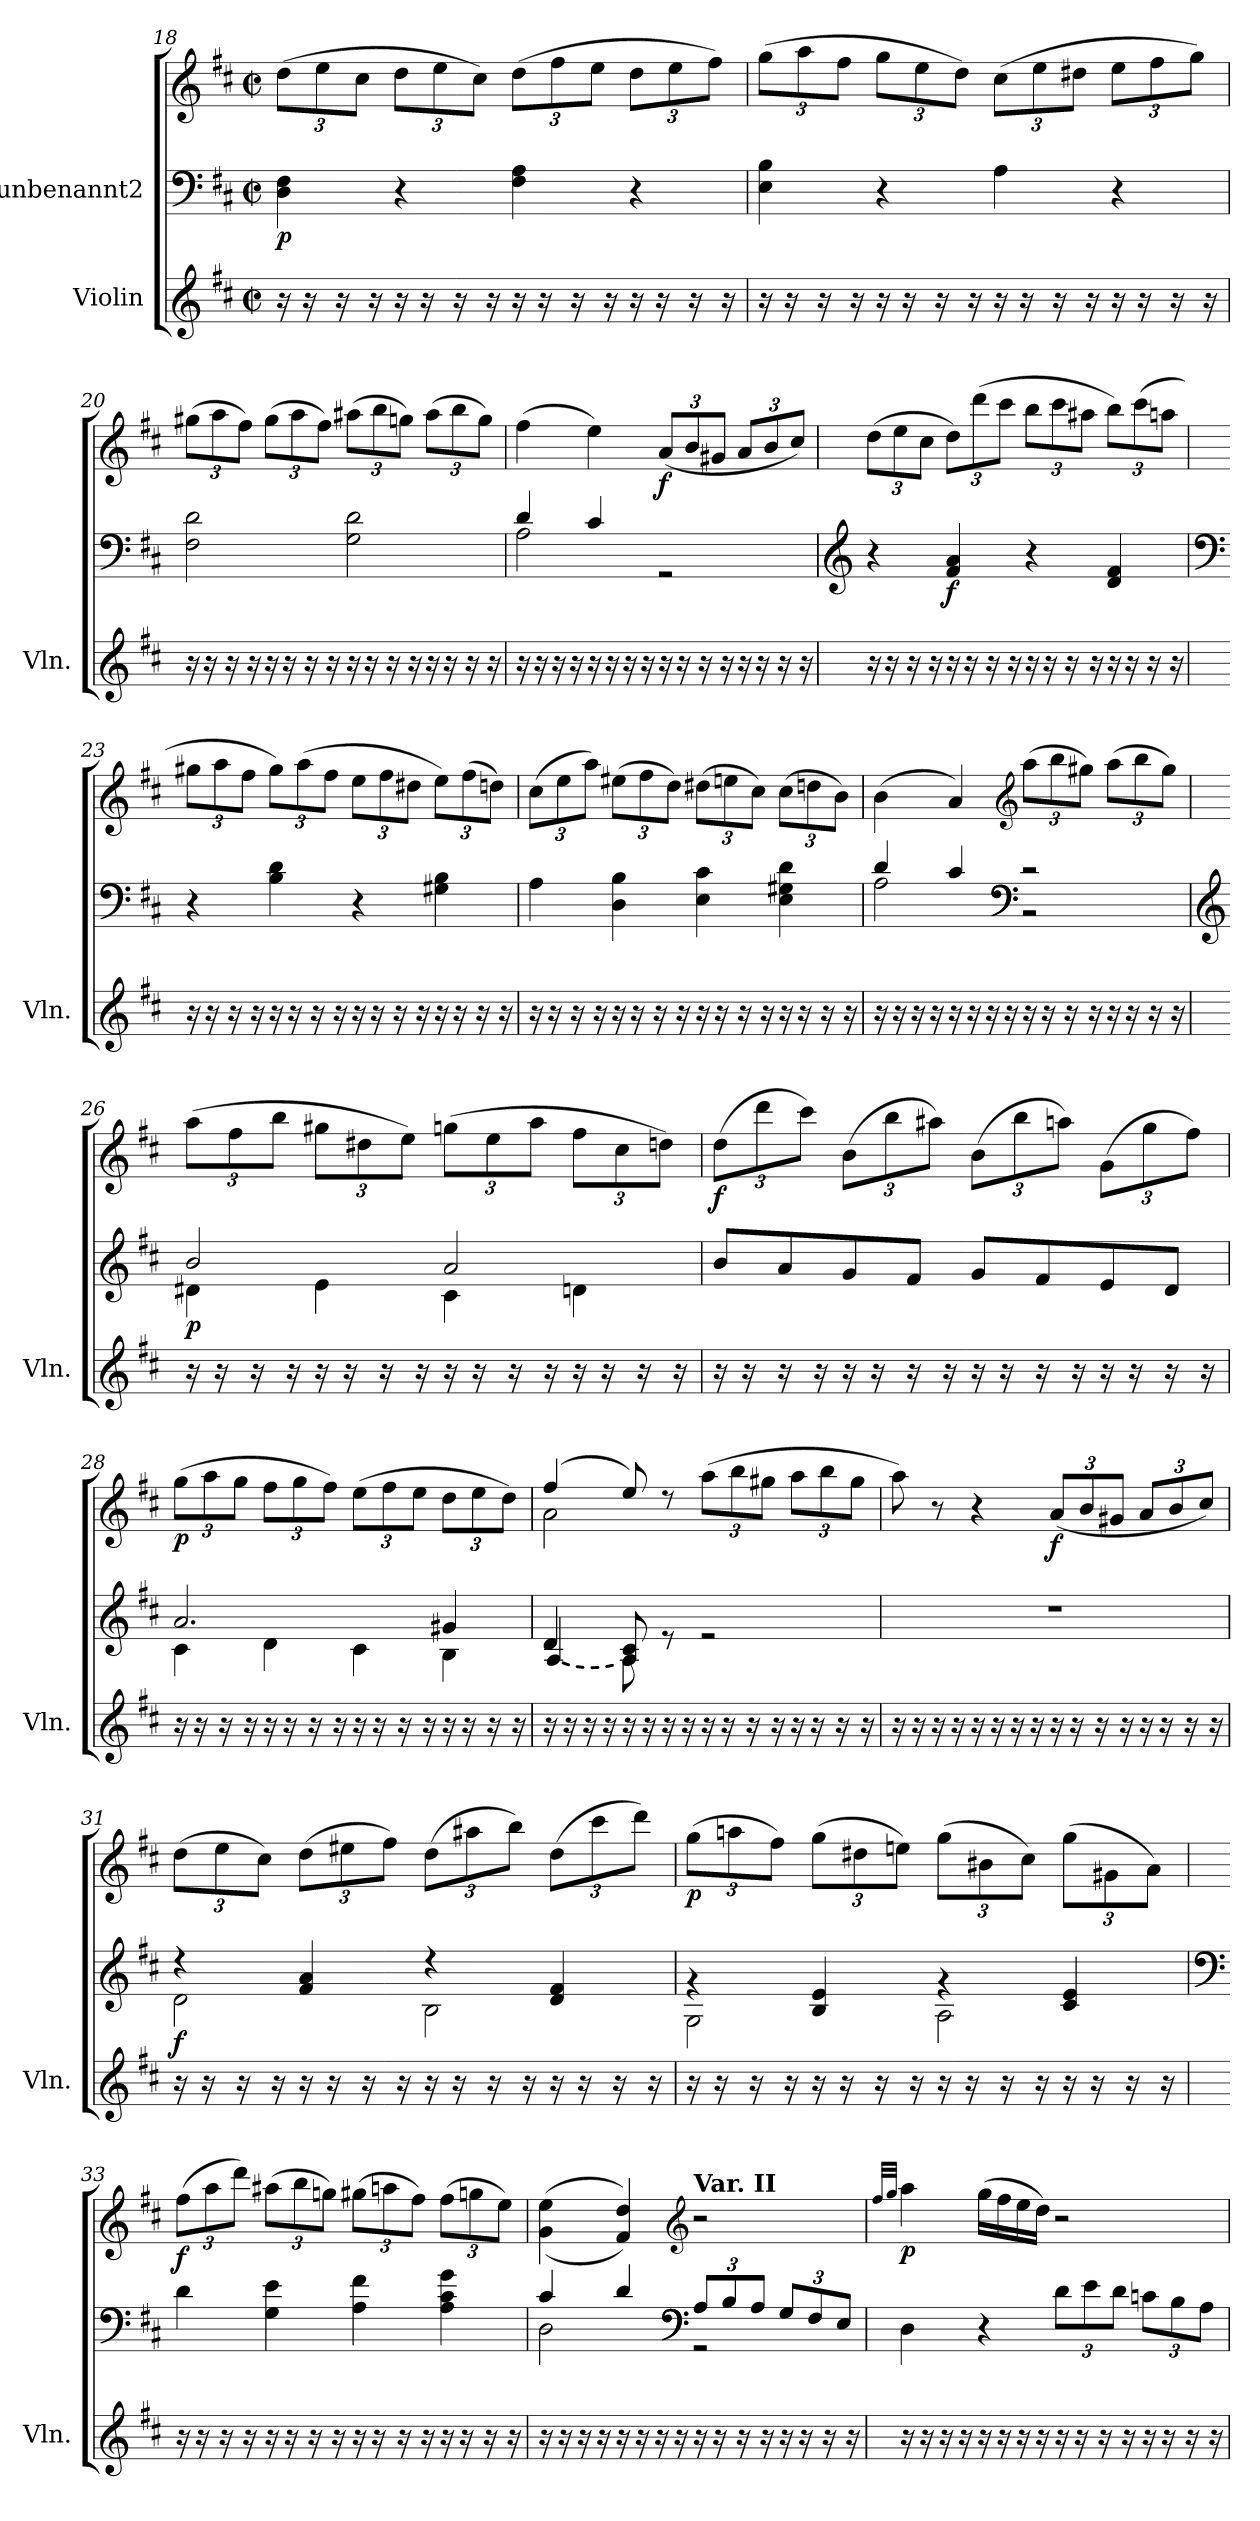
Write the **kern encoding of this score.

**kern	**kern	**kern	**dynam
*part2	*part1	*part1	*part1
*staff3	*staff2	*staff1	*staff1/2
*I"Violin	*I"unbenannt2	*	*
*I'Vln.	*	*	*
*clefG2	*clefF4	*clefG2	*
*k[f#c#]	*k[f#c#]	*k[f#c#]	*
*M2/2	*M2/2	*M2/2	*
*met(c|)	*met(c|)	*met(c|)	*
*	*	*Xbrackettup	*
=18	=18	=18	=18
!	!	!	!LO:DY:b=2
16r	4D\ 4F#\	(>12dd\L	p
16r	.	.	.
.	.	12ee\	.
16r	.	.	.
.	.	12cc#\J	.
16r	.	.	.
16r	4r	12dd\L	.
16r	.	.	.
.	.	12ee\	.
16r	.	.	.
.	.	12cc#\J)	.
16r	.	.	.
16r	4F#\ 4A\	(>12dd\L	.
16r	.	.	.
.	.	12ff#\	.
16r	.	.	.
.	.	12ee\J	.
16r	.	.	.
16r	4r	12dd\L	.
16r	.	.	.
.	.	12ee\	.
16r	.	.	.
.	.	12ff#\J)	.
16r	.	.	.
!!LO:LB:g=z
=19	=19	=19	=19
16r	4E\ 4B\	(>12gg\L	.
16r	.	.	.
.	.	12aa\	.
16r	.	.	.
.	.	12ff#\J	.
16r	.	.	.
16r	4r	12gg\L	.
16r	.	.	.
.	.	12ee\	.
16r	.	.	.
.	.	12dd\J)	.
16r	.	.	.
16r	4A\	(>12cc#\L	.
16r	.	.	.
.	.	12ee\	.
16r	.	.	.
.	.	12dd#X\J	.
16r	.	.	.
16r	4r	12ee\L	.
16r	.	.	.
.	.	12ff#\	.
16r	.	.	.
.	.	12gg\J)	.
16r	.	.	.
!!LO:PB:g=z
=20	=20	=20	=20
16r	2F#\ 2d\	(>12gg#X\L	.
16r	.	.	.
.	.	12aa\	.
16r	.	.	.
.	.	12ff#\J)	.
16r	.	.	.
16r	.	(>12gg#\L	.
16r	.	.	.
.	.	12aa\	.
16r	.	.	.
.	.	12ff#\J)	.
16r	.	.	.
16r	2G\ 2d\	(>12aa#X\L	.
16r	.	.	.
.	.	12bb\	.
16r	.	.	.
.	.	12ggn\J)	.
16r	.	.	.
16r	.	(>12aa#\L	.
16r	.	.	.
.	.	12bb\	.
16r	.	.	.
.	.	12gg\J)	.
16r	.	.	.
=21	=21	=21	=21
*	*^	*	*
16r	4d/	2A\	(>4ff#\	.
16r	.	.	.	.
16r	.	.	.	.
16r	.	.	.	.
16r	4c#/	.	4ee\)	.
16r	.	.	.	.
16r	.	.	.	.
16r	.	.	.	.
!	!	!	!	!LO:DY:b
16r	2rGG	2ryy	(<12a/L	f
16r	.	.	.	.
.	.	.	12b/	.
16r	.	.	.	.
.	.	.	12g#X/J	.
16r	.	.	.	.
16r	.	.	12a/L	.
16r	.	.	.	.
.	.	.	12b/	.
16r	.	.	.	.
.	.	.	12cc#/J)	.
16r	.	.	.	.
*	*v	*v	*	*
!!LO:LB:g=z
=22	=22	=22	=22
*	*clefG2	*	*
16r	4r	(>12dd\L	.
16r	.	.	.
.	.	12ee\	.
16r	.	.	.
.	.	12cc#\J	.
16r	.	.	.
!	!	!	!LO:DY:b=2
16r	4f#/ 4a/	12dd\L)	f
16r	.	.	.
.	.	(>12ddd\	.
16r	.	.	.
.	.	12ccc#\J	.
16r	.	.	.
16r	4r	12bb\L	.
16r	.	.	.
.	.	12ccc#\	.
16r	.	.	.
.	.	12aa#X\J	.
16r	.	.	.
16r	4d/ 4f#/	12bb\L)	.
16r	.	.	.
.	.	(>12ccc#\	.
16r	.	.	.
.	.	12aan\J	.
16r	.	.	.
!!LO:LB:g=z
=23	=23	=23	=23
*	*clefF4	*	*
16r	4r	12gg#X\L	.
16r	.	.	.
.	.	12aa\	.
16r	.	.	.
.	.	12ff#\J	.
16r	.	.	.
16r	4B\ 4d\	12gg#\L)	.
16r	.	.	.
.	.	(>12aa\	.
16r	.	.	.
.	.	12ff#\J	.
16r	.	.	.
16r	4r	12ee\L	.
16r	.	.	.
.	.	12ff#\	.
16r	.	.	.
.	.	12dd#X\J	.
16r	.	.	.
16r	4G#X\ 4B\	12ee\L)	.
16r	.	.	.
.	.	(>12ff#\	.
16r	.	.	.
.	.	12ddn\J)	.
16r	.	.	.
=24	=24	=24	=24
16r	4A\	(>12cc#\L	.
16r	.	.	.
.	.	12ee\	.
16r	.	.	.
.	.	12aa\J)	.
16r	.	.	.
16r	4D\ 4B\	(>12ee#X\L	.
16r	.	.	.
.	.	12ff#\	.
16r	.	.	.
.	.	12dd\J)	.
16r	.	.	.
16r	4E\ 4c#\	(>12dd#X\L	.
16r	.	.	.
.	.	12een\	.
16r	.	.	.
.	.	12cc#\J)	.
16r	.	.	.
16r	4E\ 4G#X\ 4d\	(>12cc#\L	.
16r	.	.	.
.	.	12ddn\	.
16r	.	.	.
.	.	12b\J)	.
16r	.	.	.
!!LO:LB:g=z
=25	=25	=25	=25
*	*^	*	*
16r	4d/	2A\	(>4b\	.
16r	.	.	.	.
16r	.	.	.	.
16r	.	.	.	.
16r	4c#/	.	4a/)	.
16r	.	.	.	.
16r	.	.	.	.
16r	.	.	.	.
*	*clefF4	*	*clefG2	*
16r	2r	2r	(>12aa\L	.
16r	.	.	.	.
.	.	.	12bb\	.
16r	.	.	.	.
.	.	.	12gg#X\J)	.
16r	.	.	.	.
16r	.	.	(>12aa\L	.
16r	.	.	.	.
.	.	.	12bb\	.
16r	.	.	.	.
.	.	.	12gg#\J)	.
16r	.	.	.	.
=26	=26	=26	=26	=26
*	*clefG2	*	*	*
!	!	!	!	!LO:DY:b=2
16r	2b/	4d#X\	(>12aa\L	p
16r	.	.	.	.
.	.	.	12ff#\	.
16r	.	.	.	.
.	.	.	12bb\J	.
16r	.	.	.	.
16r	.	4e\	12gg#X\L	.
16r	.	.	.	.
.	.	.	12dd#X\	.
16r	.	.	.	.
.	.	.	12ee\J)	.
16r	.	.	.	.
16r	2a/	4c#\	(>12ggn\L	.
16r	.	.	.	.
.	.	.	12ee\	.
16r	.	.	.	.
.	.	.	12aa\J	.
16r	.	.	.	.
16r	.	4dn\	12ff#\L	.
16r	.	.	.	.
.	.	.	12cc#\	.
16r	.	.	.	.
.	.	.	12ddn\J)	.
16r	.	.	.	.
*	*v	*v	*	*
!!LO:PB:g=z
=27	=27	=27	=27
!	!	!	!LO:DY:b
16r	8b/L	(>12dd\L	f
16r	.	.	.
.	.	12ddd\	.
16r	8a/	.	.
.	.	12ccc#\J)	.
16r	.	.	.
16r	8g/	(>12b\L	.
16r	.	.	.
.	.	12bb\	.
16r	8f#/J	.	.
.	.	12aa#X\J)	.
16r	.	.	.
16r	8g/L	(>12b\L	.
16r	.	.	.
.	.	12bb\	.
16r	8f#/	.	.
.	.	12aan\J)	.
16r	.	.	.
16r	8e/	(>12g\L	.
16r	.	.	.
.	.	12gg\	.
16r	8d/J	.	.
.	.	12ff#\J)	.
16r	.	.	.
!!LO:LB:g=z
=28	=28	=28	=28
*	*^	*	*
!	!	!	!	!LO:DY:b
16r	2.a/	4c#\	(>12gg\L	p
16r	.	.	.	.
.	.	.	12aa\	.
16r	.	.	.	.
.	.	.	12gg\J	.
16r	.	.	.	.
16r	.	4d\	12ff#\L	.
16r	.	.	.	.
.	.	.	12gg\	.
16r	.	.	.	.
.	.	.	12ff#\J)	.
16r	.	.	.	.
16r	.	4c#\	(>12ee\L	.
16r	.	.	.	.
.	.	.	12ff#\	.
16r	.	.	.	.
.	.	.	12ee\J	.
16r	.	.	.	.
16r	4g#X/	4B\	12dd\L	.
16r	.	.	.	.
.	.	.	12ee\	.
16r	.	.	.	.
.	.	.	12dd\J)	.
16r	.	.	.	.
=29	=29	=29	=29	=29
!	!	!LO:T:dash	!	!
*	*	*	*^	*
16r	4d/	[4A/	(>4ff#/	2a\	.
16r	.	.	.	.	.
16r	.	.	.	.	.
16r	.	.	.	.	.
16r	8A/ 8c#/	8A\]	8ee/)	.	.
16r	.	.	.	.	.
16r	8re	2ryy	8rdd	.	.
16r	.	.	.	.	.
16r	2re	.	(>12aa\L	2ryy	.
16r	.	.	.	.	.
.	.	.	12bb\	.	.
16r	.	.	.	.	.
.	.	.	12gg#X\J	.	.
16r	.	.	.	.	.
16r	.	.	12aa\L	.	.
16r	.	.	.	.	.
.	.	.	12bb\	.	.
16r	.	8ryy	.	.	.
.	.	.	12gg#\J	.	.
16r	.	.	.	.	.
*	*v	*v	*	*	*
*	*	*v	*v	*
!!LO:LB:g=z
=30	=30	=30	=30
16r	1r	8aa\)	.
16r	.	.	.
16r	.	8r	.
16r	.	.	.
16r	.	4r	.
16r	.	.	.
16r	.	.	.
16r	.	.	.
!	!	!	!LO:DY:b
16r	.	(<12a/L	f
16r	.	.	.
.	.	12b/	.
16r	.	.	.
.	.	12g#X/J	.
16r	.	.	.
16r	.	12a/L	.
16r	.	.	.
.	.	12b/	.
16r	.	.	.
.	.	12cc#/J)	.
16r	.	.	.
!!LO:LB:g=z
=31	=31	=31	=31
*	*^	*	*
!	!	!	!	!LO:DY:b=2
16r	4r	2d\	(>12dd\L	f
16r	.	.	.	.
.	.	.	12ee\	.
16r	.	.	.	.
.	.	.	12cc#\J)	.
16r	.	.	.	.
16r	4f#/ 4a/	.	(>12dd\L	.
16r	.	.	.	.
.	.	.	12ee#X\	.
16r	.	.	.	.
.	.	.	12ff#\J)	.
16r	.	.	.	.
16r	4r	2B\	(>12dd\L	.
16r	.	.	.	.
.	.	.	12aa#X\	.
16r	.	.	.	.
.	.	.	12bb\J)	.
16r	.	.	.	.
16r	4d/ 4f#/	.	(>12dd\L	.
16r	.	.	.	.
.	.	.	12ccc#\	.
16r	.	.	.	.
.	.	.	12ddd\J)	.
16r	.	.	.	.
=32	=32	=32	=32	=32
!	!	!	!	!LO:DY:b
16r	4rg	2G\	(>12gg\L	p
16r	.	.	.	.
.	.	.	12aan\	.
16r	.	.	.	.
.	.	.	12ff#\J)	.
16r	.	.	.	.
16r	4B/ 4e/	.	(>12gg\L	.
16r	.	.	.	.
.	.	.	12dd#X\	.
16r	.	.	.	.
.	.	.	12een\J)	.
16r	.	.	.	.
16r	4rg	2A\	(>12gg\L	.
16r	.	.	.	.
.	.	.	12b#X\	.
16r	.	.	.	.
.	.	.	12cc#\J)	.
16r	.	.	.	.
16r	4c#/ 4e/	.	(>12gg\L	.
16r	.	.	.	.
.	.	.	12g#X\	.
16r	.	.	.	.
.	.	.	12a\J)	.
16r	.	.	.	.
*	*v	*v	*	*
!!LO:PB:g=z
=33	=33	=33	=33
*	*clefF4	*	*
!	!	!	!LO:DY:b
16r	4d\	(>12ff#\L	f
16r	.	.	.
.	.	12aa\	.
16r	.	.	.
.	.	12ddd\J)	.
16r	.	.	.
16r	4G\ 4e\	(>12aa#X\L	.
16r	.	.	.
.	.	12bb\	.
16r	.	.	.
.	.	12ggn\J)	.
16r	.	.	.
16r	4A\ 4f#\	(>12gg#X\L	.
16r	.	.	.
.	.	12aan\	.
16r	.	.	.
.	.	12ff#\J)	.
16r	.	.	.
16r	4A\ 4c#\ 4g\	(>12ff#\L	.
16r	.	.	.
.	.	12ggn\	.
16r	.	.	.
.	.	12ee\J)	.
16r	.	.	.
=34	=34	=34	=34
*	*^	*	*
16r	4c#/	2D\	(<(>4g\ 4ee\	.
16r	.	.	.	.
16r	.	.	.	.
16r	.	.	.	.
16r	4d/	.	4f#/ 4dd/))	.
16r	.	.	.	.
16r	.	.	.	.
16r	.	.	.	.
*	*clefF4	*	*clefG2	*
*	*Xbrackettup	*	*	*
!	!	!	!LO:TX:a:B:t=Var. II	!
16r	12A/L	2r	2r	.
16r	.	.	.	.
.	12B/	.	.	.
16r	.	.	.	.
.	12A/J	.	.	.
16r	.	.	.	.
16r	12G/L	.	.	.
16r	.	.	.	.
.	12F#/	.	.	.
16r	.	.	.	.
.	12E/J	.	.	.
16r	.	.	.	.
*	*v	*v	*	*
!!LO:LB:g=z
=35	=35	=35	=35
.	.	32qff#/LLL	.
.	.	32qgg/JJJ	.
!	!	!	!LO:DY:b
16r	4D\	4aa\	p
16r	.	.	.
16r	.	.	.
16r	.	.	.
16r	4r	(>16gg\LL	.
16r	.	16ff#\	.
16r	.	16ee\	.
16r	.	16dd\JJ)	.
16r	12d\L	2r	.
16r	.	.	.
.	12e\	.	.
16r	.	.	.
.	12d\J	.	.
16r	.	.	.
16r	12cn\L	.	.
16r	.	.	.
.	12B\	.	.
16r	.	.	.
.	12A\J	.	.
16r	.	.	.
=	=	=	=
*-	*-	*-	*-
